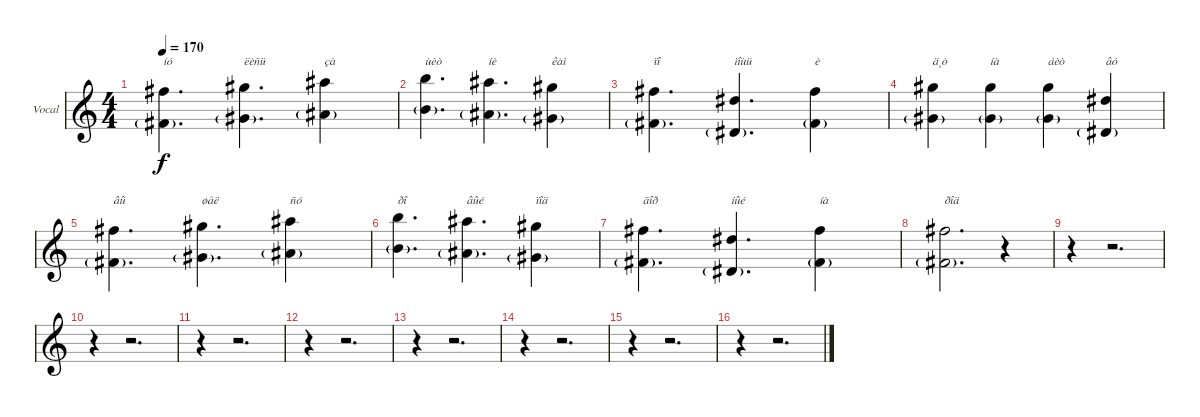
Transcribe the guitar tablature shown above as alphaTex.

\bracketExtendMode groupsimilarinstruments
\firstSystemTrackNameOrientation horizontal
\otherSystemsTrackNameOrientation horizontal
\track ("Вокал" "Vocal") {instrument bassoon}
\staff {score}
\tuning (Eb4 Bb3 Gb3 Db3 Ab2 Eb2)
\displaytranspose 12
\ts (4 4)
\tempo 170
\clef g2
\ks c
(3.1 0.3{g}).4{d txt "íó" dy f} (5.1 2.3{g}).4{d txt "ëèñü"} (7.1 4.3{g}).4{txt "çà"} |
(8.1 5.3{g}).4{d txt "ùèò"} (7.1 4.3{g}).4{d txt "íè"} (5.1 2.3{g}).4{txt "êàì"} |
(3.1 0.3{g}).4{d txt "ïî"} (0.1 2.4{g}).4{d txt "ìîùü"} (3.1 0.3{g}).4{txt "è"} |
(5.1 2.3{g}).4{txt "ä¸ò"} (5.1 2.3{g}).4{txt "íà"} (5.1 2.3{g}).4{txt "áèò"} (0.1 2.4{g}).4{txt "âó"} |
(3.1 0.3{g}).4{d txt "âû"} (5.1 2.3{g}).4{d txt "øåë"} (7.1 4.3{g}).4{txt "ñó"} |
(8.1 5.3{g}).4{d txt "ðî"} (7.1 4.3{g}).4{d txt "âûé"} (5.1 2.3{g}).4{txt "ïîä"} |
(3.1 0.3{g}).4{d txt "ãîð"} (0.1 2.4{g}).4{d txt "íûé"} (3.1 0.3{g}).4{txt "íà"} |
(3.1 0.3{g}).2{d txt "ðîä"} r.4 |
r.4 r.2{d} |
r.4 r.2{d} |
r.4 r.2{d} |
r.4 r.2{d} |
r.4 r.2{d} |
r.4 r.2{d} |
r.4 r.2{d} |
r.4 r.2{d}
